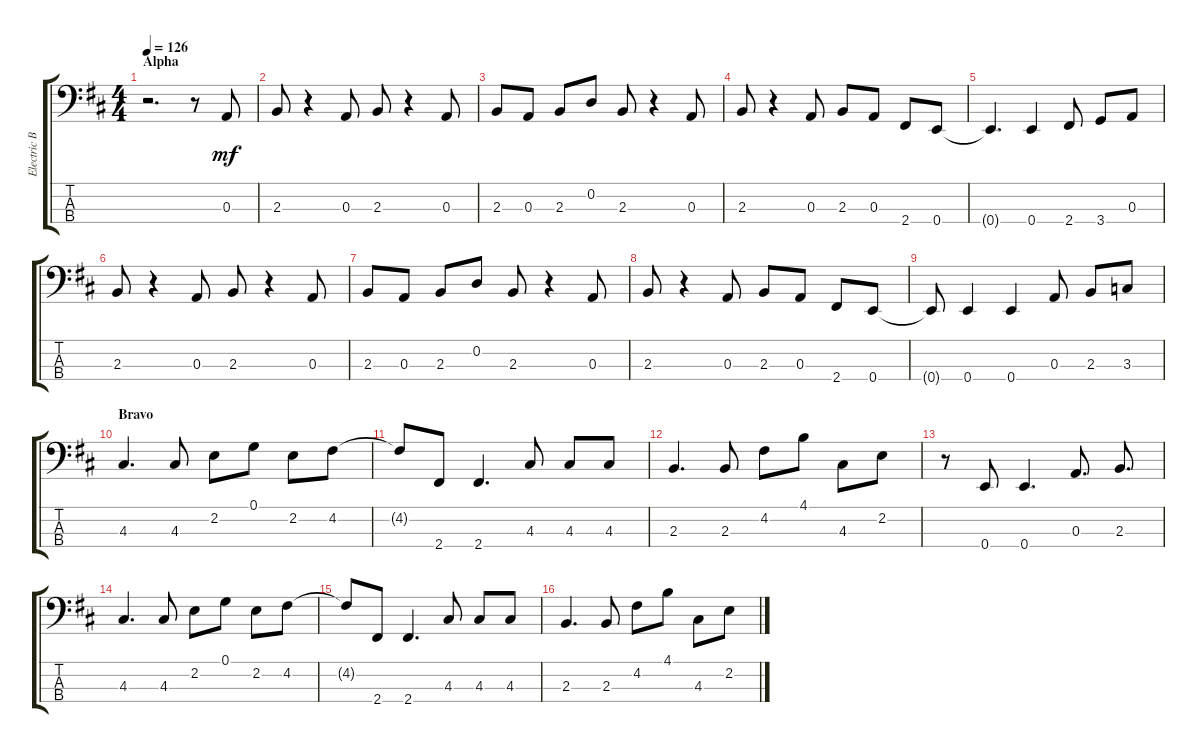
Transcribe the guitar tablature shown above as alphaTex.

\track ("Electric Bass" "Electric B") {instrument electricbassfinger}
\staff {score tabs}
\tuning (G2 D2 A1 E1) {hide}
\ts (4 4)
\section ("" "Alpha")
\tempo 126
\clef f4
\ks bminor
r.2{d dy mf instrument electricbassfinger} r.8 0.3.8 |
2.3.8 r.4 0.3.8 2.3.8 r.4 0.3.8 |
2.3.8 0.3.8 2.3.8 0.2.8 2.3.8 r.4 0.3.8 |
2.3.8 r.4 0.3.8 2.3.8 0.3.8 2.4.8 0.4.8 |
0.4{t}.4{d} 0.4.4 2.4.8 3.4.8 0.3.8 |
2.3.8 r.4 0.3.8 2.3.8 r.4 0.3.8 |
2.3.8 0.3.8 2.3.8 0.2.8 2.3.8 r.4 0.3.8 |
2.3.8 r.4 0.3.8 2.3.8 0.3.8 2.4.8 0.4.8 |
0.4{t}.8 0.4.4 0.4.4 0.3.8 2.3.8 3.3.8 |
\section ("" "Bravo")
4.3.4{d} 4.3.8 2.2.8 0.1.8 2.2.8 4.2.8 |
4.2{t}.8 2.4.8 2.4.4{d} 4.3.8 4.3.8 4.3.8 |
2.3.4{d} 2.3.8 4.2.8 4.1.8 4.3.8 2.2.8 |
r.8 0.4.8 0.4.4{d} 0.3.8{d} 2.3.8{d} |
4.3.4{d} 4.3.8 2.2.8 0.1.8 2.2.8 4.2.8 |
4.2{t}.8 2.4.8 2.4.4{d} 4.3.8 4.3.8 4.3.8 |
2.3.4{d} 2.3.8 4.2.8 4.1.8 4.3.8 2.2.8
